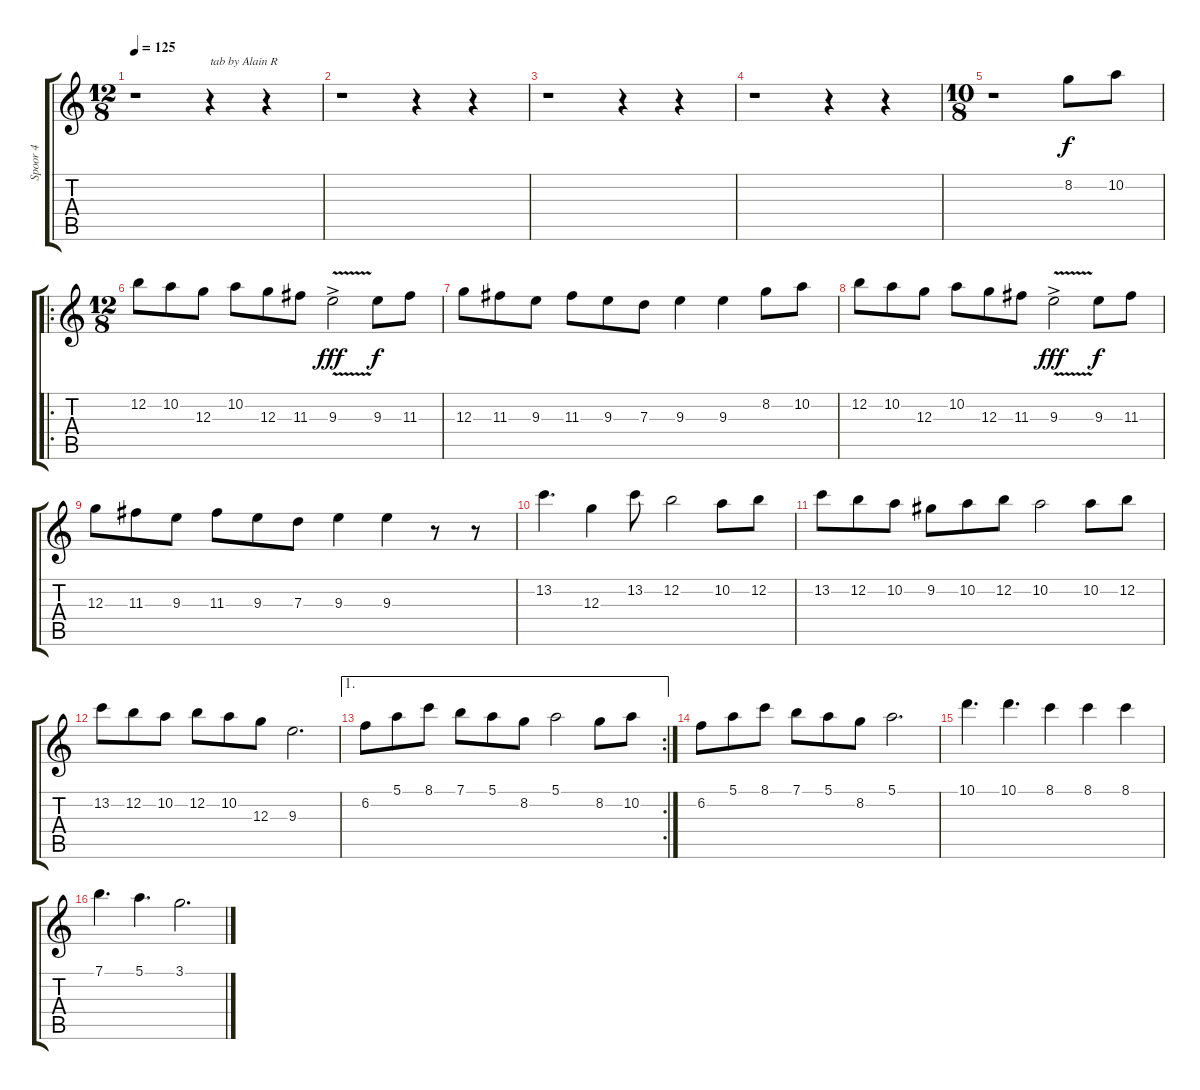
\track ("Spoor 4" "Spoor 4") {instrument acousticguitarnylon}
\staff {score tabs}
\tuning (E4 B3 G3 D3 A2 E2) {hide}
\ts (12 8)
\tempo 125
\clef g2
\ks c
r.1{dy f instrument acousticguitarnylon} r.4{txt "tab by Alain R"} r.4 |
r.1 r.4 r.4 |
r.1 r.4 r.4 |
r.1 r.4 r.4 |
\ts (10 8)
r.1 8.2.8 10.2.8 |
\ro
\ts (12 8)
12.2.8 10.2.8 12.3.8 10.2.8 12.3.8 11.3.8 9.3{v ac}.2{dy fff} 9.3.8{dy f} 11.3.8 |
12.3.8 11.3.8 9.3.8 11.3.8 9.3.8 7.3.8 9.3.4 9.3.4 8.2.8 10.2.8 |
12.2.8 10.2.8 12.3.8 10.2.8 12.3.8 11.3.8 9.3{v ac}.2{dy fff} 9.3.8{dy f} 11.3.8 |
12.3.8 11.3.8 9.3.8 11.3.8 9.3.8 7.3.8 9.3.4 9.3.4 r.8 r.8 |
13.2.4{d} 12.3.4 13.2.8 12.2.2 10.2.8 12.2.8 |
13.2.8 12.2.8 10.2.8 9.2.8 10.2.8 12.2.8 10.2.2 10.2.8 12.2.8 |
13.2.8 12.2.8 10.2.8 12.2.8 10.2.8 12.3.8 9.3.2{d} |
\ae 1
\rc 2
6.2.8 5.1.8 8.1.8 7.1.8 5.1.8 8.2.8 5.1.2 8.2.8 10.2.8 |
6.2.8 5.1.8 8.1.8 7.1.8 5.1.8 8.2.8 5.1.2{d} |
10.1.4{d} 10.1.4{d} 8.1.4 8.1.4 8.1.4 |
7.1.4{d} 5.1.4{d} 3.1.2{d}
